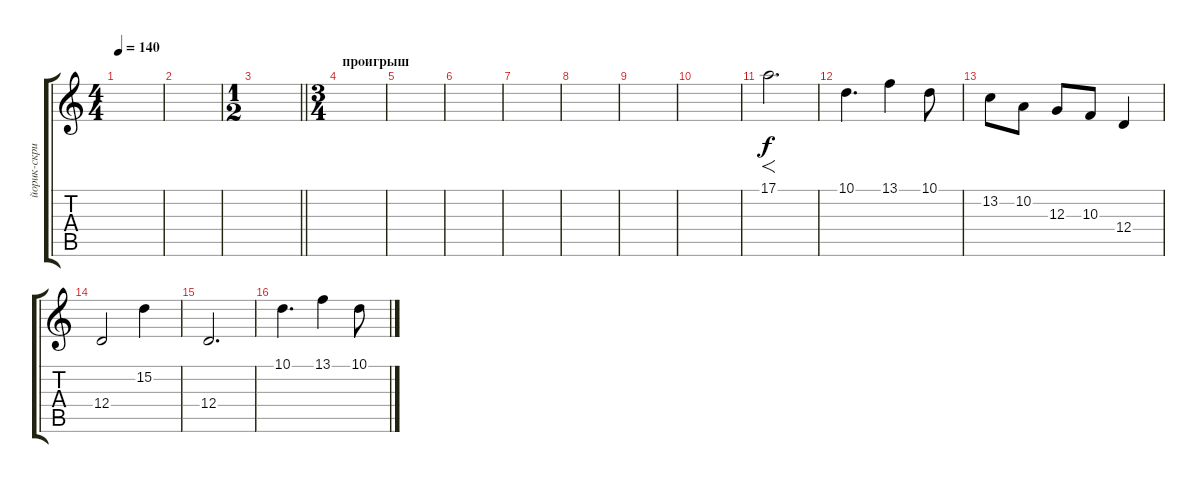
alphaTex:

\track ("йорик-скрипка" "йорик-скри") {instrument violin}
\staff {score tabs}
\tuning (E4 B3 G3 D3 A2 E2) {hide}
\ts (4 4)
\tempo 140
\clef g2
\ks c
|
|
\ts (1 2)
\barLineRight lightlight
|
\ts (3 4)
\section ("" "проигрыш")
|
|
|
|
|
|
|
17.1.2{f d} |
10.1.4{d} 13.1.4 10.1.8 |
13.2.8 10.2.8 12.3.8 10.3.8 12.4.4 |
12.4.2 15.2.4 |
12.4.2{d} |
10.1.4{d} 13.1.4 10.1.8
